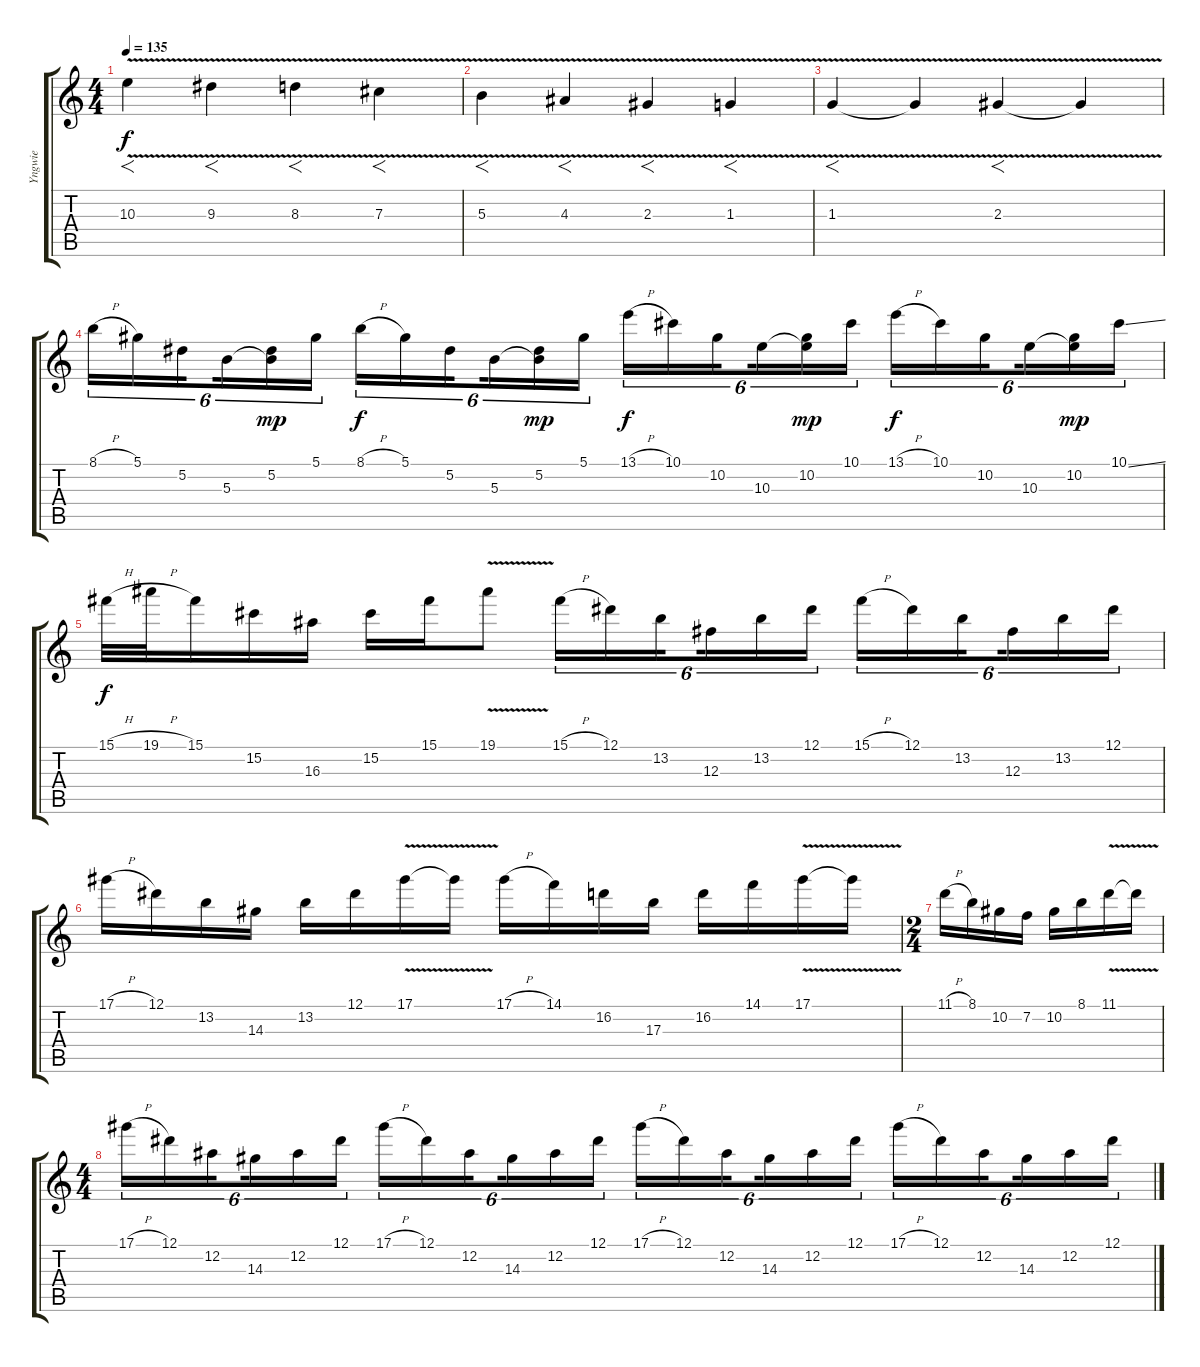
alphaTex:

\track ("Yngwie" "Yngwie") {instrument overdrivenguitar}
\staff {score tabs}
\tuning (Eb4 Bb3 Gb3 Db3 Ab2 Eb2) {hide}
\ts (4 4)
\tempo 135
\clef g2
\ks c
10.3{v}.4{f dy f} 9.3{v}.4{f} 8.3{v}.4{f} 7.3{v}.4{f} |
5.3{v}.4{f} 4.3{v}.4{f} 2.3{v}.4{f} 1.3{v}.4{f} |
1.3{v}.4{f} 1.3{t}.4 2.3{v}.4{f} 2.3{t}.4 |
\section ("" "")
8.1{h}.16{tu (6 4)} 5.1.16{tu (6 4)} 5.2.16{tu (6 4) beam splitsecondary} 5.3.16{tu (6 4)} (5.2 5.3{t}).16{tu (6 4) dy mp} 5.1.16{tu (6 4)} 8.1{h}.16{tu (6 4) dy f} 5.1.16{tu (6 4)} 5.2.16{tu (6 4) beam splitsecondary} 5.3.16{tu (6 4)} (5.2 5.3{t}).16{tu (6 4) dy mp} 5.1.16{tu (6 4)} 13.1{h}.16{tu (6 4) dy f} 10.1.16{tu (6 4)} 10.2.16{tu (6 4) beam splitsecondary} 10.3.16{tu (6 4)} (10.2 10.3{t}).16{tu (6 4) dy mp} 10.1.16{tu (6 4)} 13.1{h}.16{tu (6 4) dy f} 10.1.16{tu (6 4)} 10.2.16{tu (6 4) beam splitsecondary} 10.3.16{tu (6 4)} (10.2 10.3{t}).16{tu (6 4) dy mp} 10.1{ss}.16{tu (6 4)} |
15.1{h}.32{dy f} 19.1{h}.32 15.1.16 15.2.16 16.3.16 15.2.16 15.1.16 19.1{v}.8 15.1{h}.16{tu (6 4)} 12.1.16{tu (6 4)} 13.2.16{tu (6 4) beam splitsecondary} 12.3.16{tu (6 4)} 13.2.16{tu (6 4)} 12.1.16{tu (6 4)} 15.1{h}.16{tu (6 4)} 12.1.16{tu (6 4)} 13.2.16{tu (6 4) beam splitsecondary} 12.3.16{tu (6 4)} 13.2.16{tu (6 4)} 12.1.16{tu (6 4)} |
17.1{h}.16 12.1.16 13.2.16 14.3.16 13.2.16 12.1.16 17.1{v}.16 17.1{t}.16 17.1{h}.16 14.1.16 16.2.16 17.3.16 16.2.16 14.1.16 17.1{v}.16 17.1{t}.16 |
\ts (2 4)
\section ("" "")
11.1{h}.16 8.1.16 10.2.16 7.2.16 10.2.16 8.1.16 11.1{v}.16 11.1{t}.16 |
\ts (4 4)
17.1{h}.16{tu (6 4)} 12.1.16{tu (6 4)} 12.2.16{tu (6 4) beam splitsecondary} 14.3.16{tu (6 4)} 12.2.16{tu (6 4)} 12.1.16{tu (6 4)} 17.1{h}.16{tu (6 4)} 12.1.16{tu (6 4)} 12.2.16{tu (6 4) beam splitsecondary} 14.3.16{tu (6 4)} 12.2.16{tu (6 4)} 12.1.16{tu (6 4)} 17.1{h}.16{tu (6 4)} 12.1.16{tu (6 4)} 12.2.16{tu (6 4) beam splitsecondary} 14.3.16{tu (6 4)} 12.2.16{tu (6 4)} 12.1.16{tu (6 4)} 17.1{h}.16{tu (6 4)} 12.1.16{tu (6 4)} 12.2.16{tu (6 4) beam splitsecondary} 14.3.16{tu (6 4)} 12.2.16{tu (6 4)} 12.1.16{tu (6 4)}
